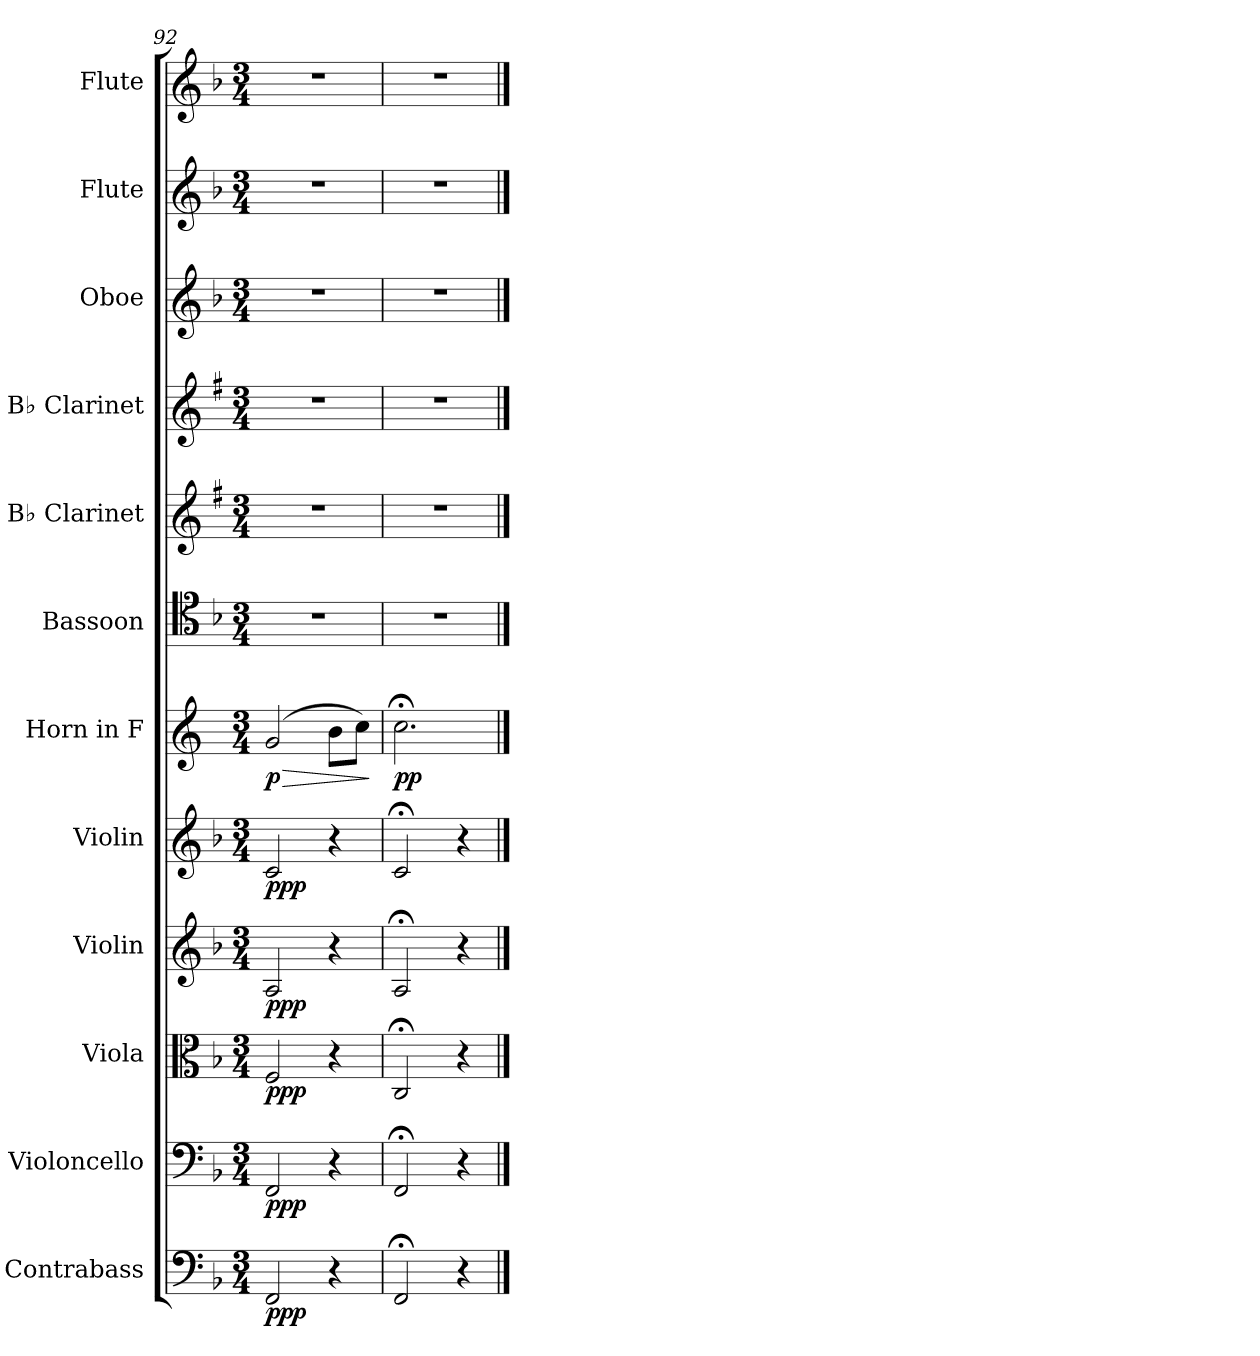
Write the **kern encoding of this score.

**kern	**dynam	**kern	**dynam	**kern	**dynam	**kern	**dynam	**kern	**dynam	**kern	**dynam	**kern	**kern	**kern	**kern	**kern	**kern
*part12	*part12	*part11	*part11	*part10	*part10	*part9	*part9	*part8	*part8	*part7	*part7	*part6	*part5	*part4	*part3	*part2	*part1
*staff12	*staff12	*staff11	*staff11	*staff10	*staff10	*staff9	*staff9	*staff8	*staff8	*staff7	*staff7	*staff6	*staff5	*staff4	*staff3	*staff2	*staff1
*I"Contrabass	*	*I"Violoncello	*	*I"Viola	*	*I"Violin	*	*I"Violin	*	*I"Horn in F	*	*I"Bassoon	*I"B♭ Clarinet	*I"B♭ Clarinet	*I"Oboe	*I"Flute	*I"Flute
*I'Cb.	*	*I'Vc.	*	*I'Vla.	*	*I'Vln.	*	*I'Vln.	*	*	*	*I'Bsn.	*I'B♭ Cl.	*I'B♭ Cl.	*I'Ob.	*I'Fl.	*I'Fl.
!!LO:PB:g=z
*clefF4	*	*clefF4	*	*clefC3	*	*clefG2	*	*clefG2	*	*clefG2	*	*clefC4	*clefG2	*clefG2	*clefG2	*clefG2	*clefG2
*ITrd7c12	*	*	*	*	*	*	*	*	*	*ITrd4c7	*	*	*ITrd1c2	*ITrd1c2	*	*	*
*k[b-]	*	*k[b-]	*	*k[b-]	*	*k[b-]	*	*k[b-]	*	*k[b-]	*	*k[b-]	*k[b-]	*k[b-]	*k[b-]	*k[b-]	*k[b-]
*M3/4	*	*M3/4	*	*M3/4	*	*M3/4	*	*M3/4	*	*M3/4	*	*M3/4	*M3/4	*M3/4	*M3/4	*M3/4	*M3/4
*MM70	*	*MM70	*	*MM70	*	*MM70	*	*MM70	*	*MM70	*	*MM70	*MM70	*MM70	*MM70	*MM70	*MM70
=92	=92	=92	=92	=92	=92	=92	=92	=92	=92	=92	=92	=92	=92	=92	=92	=92	=92
!	!LO:DY:b	!	!LO:DY:b	!	!LO:DY:b	!	!LO:DY:b	!	!LO:DY:b	!	!LO:HP:b	!	!	!	!	!	!
!	!	!	!	!	!	!	!	!	!	!	!LO:DY:n=1:b	!	!	!	!	!	!
2FFF/	ppp	2FF/	ppp	2F/	ppp	2A/	ppp	2c/	ppp	(>2c/	> p	2.r	2.r	2.r	2.r	2.r	2.r
4r	.	4r	.	4r	.	4r	.	4r	.	8e\L	.	.	.	.	.	.	.
.	.	.	.	.	.	.	.	.	.	8f\J)	.	.	.	.	.	.	.
.	.	.	.	.	.	.	.	.	.	.	]	.	.	.	.	.	.
=93	=93	=93	=93	=93	=93	=93	=93	=93	=93	=93	=93	=93	=93	=93	=93	=93	=93
*	*	*	*	*	*	*	*	*	*	*	*	*	*	*	*	*	*MM65
!	!	!	!	!	!	!	!	!	!	!	!LO:DY:b	!	!	!	!	!	!
2FFF;</	.	2FF;</	.	2C;</	.	2A;</	.	2c;</	.	2.f;<\	pp	2.r	2.r	2.r	2.r	2.r	2.r
4r	.	4r	.	4r	.	4r	.	4r	.	.	.	.	.	.	.	.	.
==	==	==	==	==	==	==	==	==	==	==	==	==	==	==	==	==	==
*-	*-	*-	*-	*-	*-	*-	*-	*-	*-	*-	*-	*-	*-	*-	*-	*-	*-
